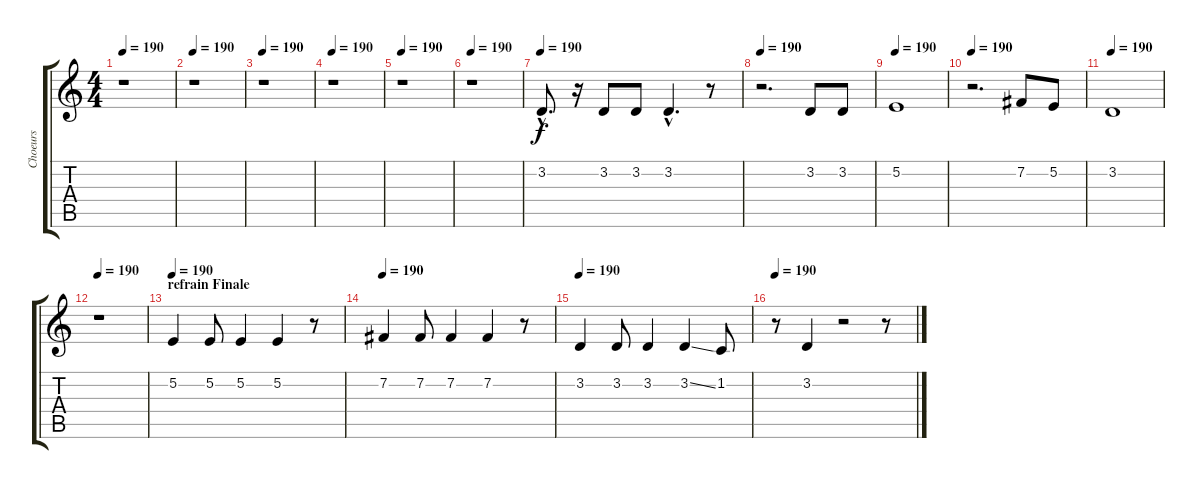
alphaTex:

\track ("Choeurs" "Choeurs") {instrument oboe}
\staff {score tabs}
\tuning (E4 B3 G3 D3 A2 E2) {hide}
\ts (4 4)
\tempo 200
\tempo 190
\clef g2
\ks c
r.1{dy f} |
\tempo 190
r.1 |
\tempo 190
r.1 |
\tempo 190
r.1 |
\tempo 200
\tempo 190
r.1 |
\tempo 190
r.1 |
\tempo 190
3.2{hac}.8{d} r.16 3.2.8 3.2.8 3.2{hac}.4{d} r.8 |
\tempo 190
r.2{d} 3.2.8 3.2.8 |
\tempo 190
5.2.1 |
\tempo 190
r.2{d} 7.2.8 5.2.8 |
\tempo 190
3.2.1 |
\tempo 190
r.1 |
\section ("" "refrain Finale")
\tempo 190
5.2.4 5.2.8 5.2.4 5.2.4 r.8 |
\tempo 190
7.2.4 7.2.8 7.2.4 7.2.4 r.8 |
\tempo 190
3.2.4 3.2.8 3.2.4 3.2{ss}.4 1.2.8 |
\tempo 190
r.8 3.2.4 r.2 r.8
